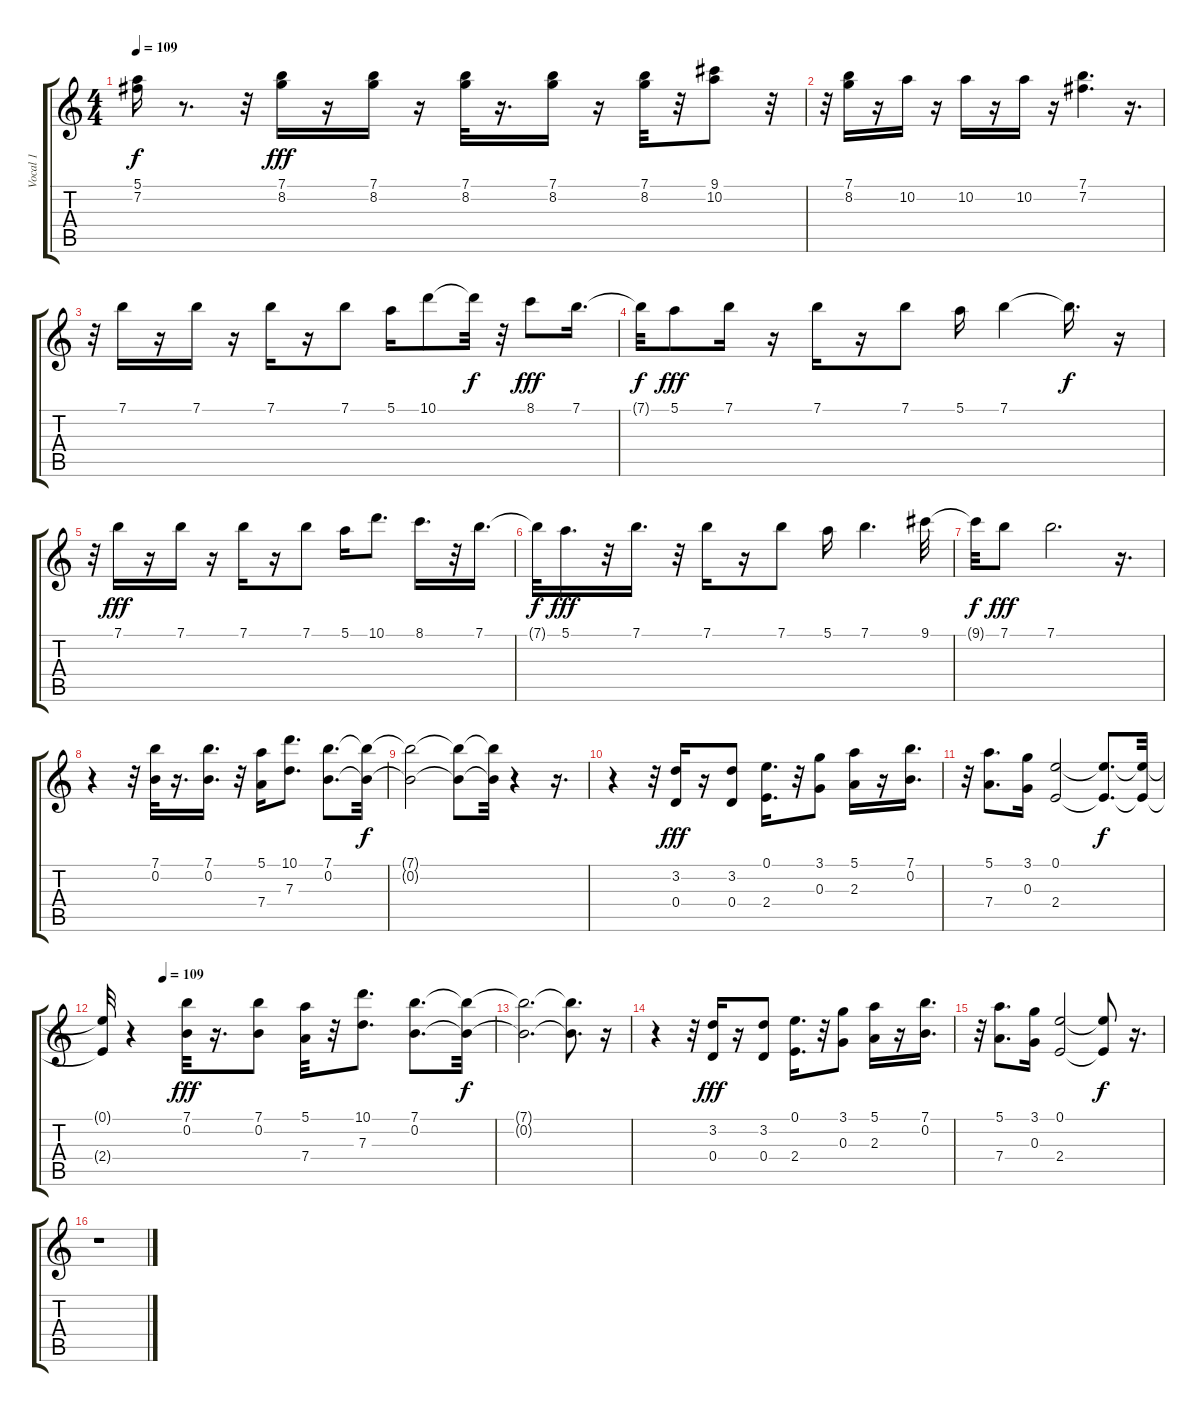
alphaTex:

\track ("Vocal 1" "Vocal 1") {instrument contrabass}
\staff {score tabs}
\tuning (E4 B3 G3 D3 A2 E2) {hide}
\ts (4 4)
\tempo 109
\clef g2
\ks c
(5.1{t} 7.2{t}).16{dy f} r.8{d} r.32 (7.1 8.2).16{dy fff} r.16 (7.1 8.2).16 r.16 (7.1 8.2).32 r.16{d} (7.1 8.2).16 r.16 (7.1 8.2).32 r.32 (9.1 10.2).8 r.32 |
r.32 (7.1 8.2).16 r.16 10.2.16 r.16 10.2.16 r.16 10.2.16 r.16 (7.1 7.2).4{d} r.16{d} |
r.32 7.1.16 r.16 7.1.16 r.16 7.1.16 r.16 7.1.8 5.1.16 10.1.8 10.1{t}.32{dy f} r.32 8.1.8{dy fff} 7.1.16{d} |
7.1{t}.32{dy f} 5.1.8{dy fff} 7.1.16 r.16 7.1.16 r.16 7.1.8 5.1.16 7.1.4 7.1{t}.16{d dy f} r.16 |
r.32 7.1.16{dy fff} r.16 7.1.16 r.16 7.1.16 r.16 7.1.8 5.1.16 10.1.8{d} 8.1.16{d} r.32 7.1.16{d} |
7.1{t}.32{dy f} 5.1.16{d dy fff} r.32 7.1.16{d} r.32 7.1.16 r.16 7.1.8 5.1.16 7.1.4{d} 9.1.32 |
9.1{t}.32{dy f} 7.1.8{dy fff} 7.1.2{d} r.16{d} |
r.4 r.32 (7.1 0.2).32 r.16{d} (7.1 0.2).16{d} r.32 (5.1 7.4).16 (10.1 7.3).8{d} (7.1 0.2).8{d} (7.1{t} 0.2{t}).32{dy f} |
(7.1{t} 0.2{t}).2 (7.1{t} 0.2{t}).8 (7.1{t} 0.2{t}).32 r.4 r.16{d} |
r.4 r.32 (3.2 0.4).16{dy fff} r.16 (3.2 0.4).8 (0.1 2.4).16{d} r.32 (3.1 0.3).8 (5.1 2.3).16 r.16 (7.1 0.2).16{d} |
r.32 (5.1 7.4).8{d} (3.1 0.3).16 (0.1 2.4).2 (0.1{t} 2.4{t}).8{d dy f} (0.1{t} 2.4{t}).32 |
\tempo (109 0.15625)
(0.1{t} 2.4{t}).32 r.4 (7.1 0.2).32{dy fff} r.16{d} (7.1 0.2).8 (5.1 7.4).32 r.32 (10.1 7.3).8{d} (7.1 0.2).8{d} (7.1{t} 0.2{t}).32{dy f} |
(7.1{t} 0.2{t}).2{d} (7.1{t} 0.2{t}).8{d} r.16 |
r.4 r.32 (3.2 0.4).16{dy fff} r.16 (3.2 0.4).8 (0.1 2.4).16{d} r.32 (3.1 0.3).8 (5.1 2.3).16 r.16 (7.1 0.2).16{d} |
r.32 (5.1 7.4).8{d} (3.1 0.3).16 (0.1 2.4).2 (0.1{t} 2.4{t}).8{dy f} r.16{d} |
r.1
